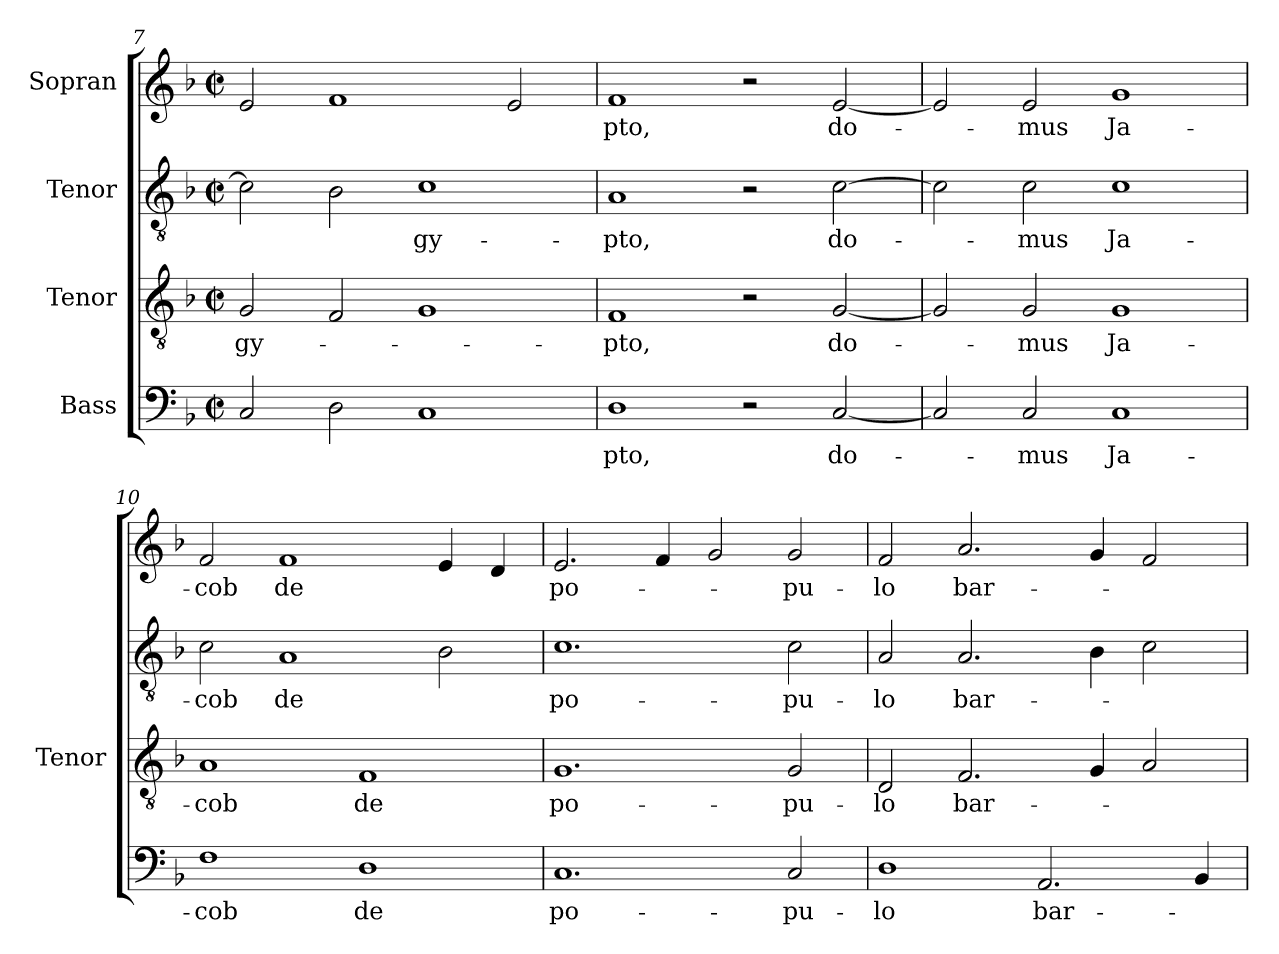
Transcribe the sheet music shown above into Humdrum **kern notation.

**kern	**text	**kern	**text	**kern	**text	**kern	**text
*part4	*part4	*part3	*part3	*part2	*part2	*part1	*part1
*staff4	*staff4	*staff3	*staff3	*staff2	*staff2	*staff1	*staff1
*I"Bass	*	*I"Tenor	*	*I"Tenor	*	*I"Sopran	*
*	*	*I'Tenor	*	*	*	*	*
*clefF4	*	*clefGv2	*	*clefGv2	*	*clefG2	*
*	*	*ITrd7c12	*	*ITrd7c12	*	*	*
*k[b-]	*	*k[b-]	*	*k[b-]	*	*k[b-]	*
*F:	*	*F:	*	*F:	*	*F:	*
*M2/2	*	*M2/2	*	*M2/2	*	*M2/2	*
*met(c|)	*	*met(c|)	*	*met(c|)	*	*met(c|)	*
=7	=7	=7	=7	=7	=7	=7	=7
!	!	!	!LO:LY:b:color=#000000	!	!	!	!
2Ci/	.	2GGi/	-gy-	2Ci\]	.	2ei/	.
2Di\	.	2FFi/	.	2BB-i\	.	1fi	.
!	!	!	!	!	!LO:LY:b:color=#000000	!	!
1Ci	.	1GGi	.	1Ci	-gy-	.	.
.	.	.	.	.	.	2ei/	.
!!LO:LB:g=z
=8	=8	=8	=8	=8	=8	=8	=8
!	!LO:LY:b:color=#000000	!	!	!	!	!	!
!	!	!	!LO:LY:b:color=#000000	!	!	!	!
!	!	!	!	!	!LO:LY:b:color=#000000	!	!
!	!	!	!	!	!	!	!LO:LY:b:color=#000000
1Di	-pto,	1FFi	-pto,	1AAi	-pto,	1fi	-pto,
2r	.	2r	.	2r	.	2r	.
!	!LO:LY:b:color=#000000	!	!	!	!	!	!
!	!	!	!LO:LY:b:color=#000000	!	!	!	!
!	!	!	!	!	!LO:LY:b:color=#000000	!	!
!	!	!	!	!	!	!	!LO:LY:b:color=#000000
[<2Ci/	do-	[<2GGi/	do-	[>2Ci\	do-	[<2ei/	do-
=9	=9	=9	=9	=9	=9	=9	=9
2Ci/]	.	2GGi/]	.	2Ci\]	.	2ei/]	.
!	!LO:LY:b:color=#000000	!	!	!	!	!	!
!	!	!	!LO:LY:b:color=#000000	!	!	!	!
!	!	!	!	!	!LO:LY:b:color=#000000	!	!
!	!	!	!	!	!	!	!LO:LY:b:color=#000000
2Ci/	-mus	2GGi/	-mus	2Ci\	-mus	2ei/	-mus
!	!LO:LY:b:color=#000000	!	!	!	!	!	!
!	!	!	!LO:LY:b:color=#000000	!	!	!	!
!	!	!	!	!	!LO:LY:b:color=#000000	!	!
!	!	!	!	!	!	!	!LO:LY:b:color=#000000
1Ci	Ja-	1GGi	Ja-	1Ci	Ja-	1gi	Ja-
=10	=10	=10	=10	=10	=10	=10	=10
!	!LO:LY:b:color=#000000	!	!	!	!	!	!
!	!	!	!LO:LY:b:color=#000000	!	!	!	!
!	!	!	!	!	!LO:LY:b:color=#000000	!	!
!	!	!	!	!	!	!	!LO:LY:b:color=#000000
1Fi	-cob	1AAi	-cob	2Ci\	-cob	2fi/	-cob
!	!	!	!	!	!LO:LY:b:color=#000000	!	!
!	!	!	!	!	!	!	!LO:LY:b:color=#000000
.	.	.	.	1AAi	de	1fi	de
!	!LO:LY:b:color=#000000	!	!	!	!	!	!
!	!	!	!LO:LY:b:color=#000000	!	!	!	!
1Di	de	1FFi	de	.	.	.	.
.	.	.	.	2BB-i\	.	4ei/	.
.	.	.	.	.	.	4di/	.
=11	=11	=11	=11	=11	=11	=11	=11
!	!LO:LY:b:color=#000000	!	!	!	!	!	!
!	!	!	!LO:LY:b:color=#000000	!	!	!	!
!	!	!	!	!	!LO:LY:b:color=#000000	!	!
!	!	!	!	!	!	!	!LO:LY:b:color=#000000
1.Ci	po-	1.GGi	po-	1.Ci	po-	2.ei/	po-
.	.	.	.	.	.	4fi/	.
.	.	.	.	.	.	2gi/	.
!	!LO:LY:b:color=#000000	!	!	!	!	!	!
!	!	!	!LO:LY:b:color=#000000	!	!	!	!
!	!	!	!	!	!LO:LY:b:color=#000000	!	!
!	!	!	!	!	!	!	!LO:LY:b:color=#000000
2Ci/	-pu-	2GGi/	-pu-	2Ci\	-pu-	2gi/	-pu-
=12	=12	=12	=12	=12	=12	=12	=12
!	!LO:LY:b:color=#000000	!	!	!	!	!	!
!	!	!	!LO:LY:b:color=#000000	!	!	!	!
!	!	!	!	!	!LO:LY:b:color=#000000	!	!
!	!	!	!	!	!	!	!LO:LY:b:color=#000000
1Di	-lo	2DDi/	-lo	2AAi/	-lo	2fi/	-lo
!	!	!	!LO:LY:b:color=#000000	!	!	!	!
!	!	!	!	!	!LO:LY:b:color=#000000	!	!
!	!	!	!	!	!	!	!LO:LY:b:color=#000000
.	.	2.FFi/	bar-	2.AAi/	bar-	2.ai/	bar-
!	!LO:LY:b:color=#000000	!	!	!	!	!	!
2.AAi/	bar-	.	.	.	.	.	.
.	.	4GGi/	.	4BB-i\	.	4gi/	.
.	.	2AAi/	.	2Ci\	.	2fi/	.
4BB-i/	.	.	.	.	.	.	.
=	=	=	=	=	=	=	=
*-	*-	*-	*-	*-	*-	*-	*-
